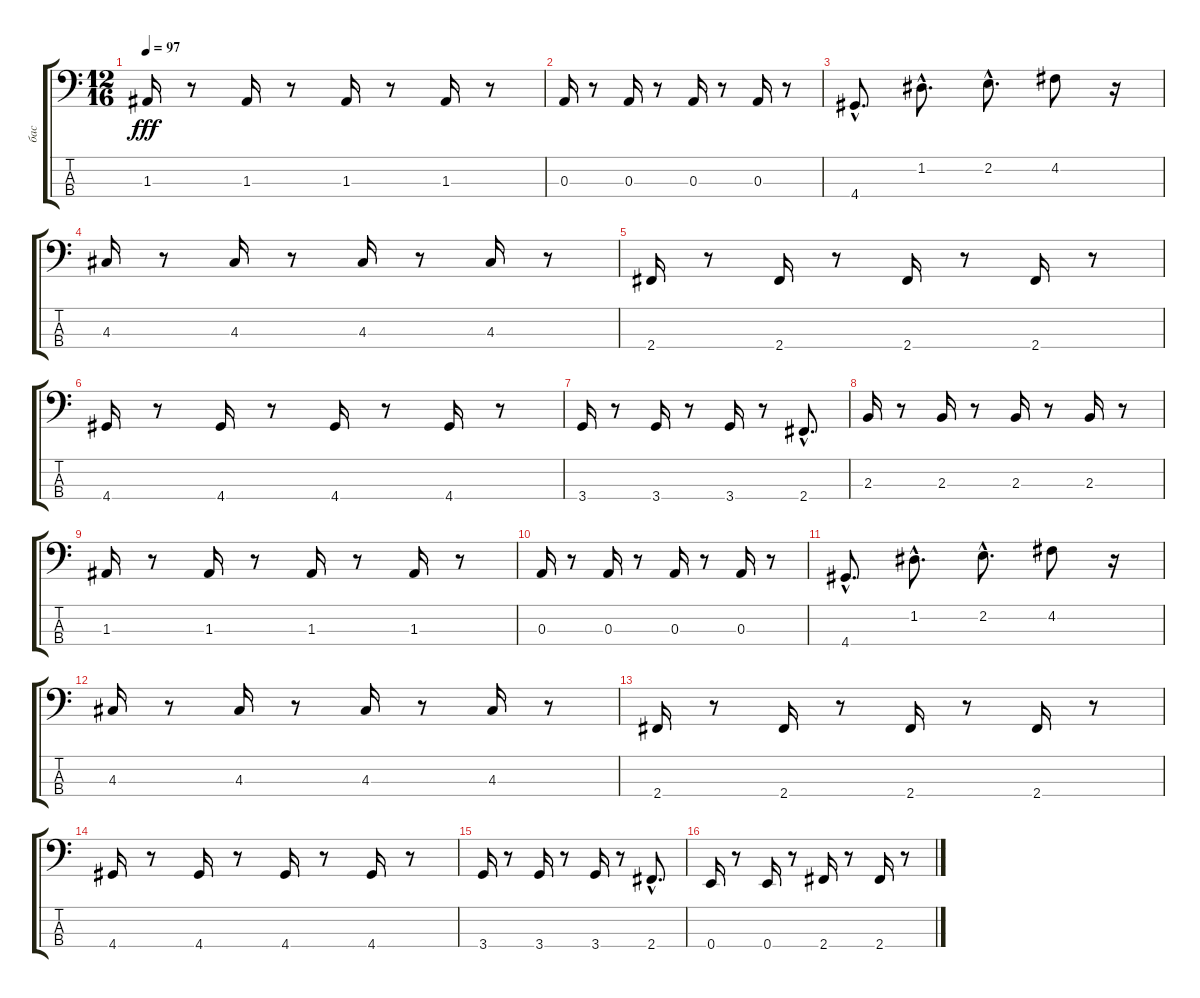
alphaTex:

\track ("бас" "бас") {instrument fretlessbass}
\staff {score tabs}
\tuning (G2 D2 A1 E1) {hide}
\ts (12 16)
\tempo 97
\clef f4
\ks c
1.3.16{dy fff} r.8 1.3.16 r.8 1.3.16 r.8 1.3.16 r.8 |
0.3.16 r.8 0.3.16 r.8 0.3.16 r.8 0.3.16 r.8 |
4.4{hac}.8{d} 1.2{hac}.8{d} 2.2{hac}.8{d} 4.2.8 r.16 |
4.3.16 r.8 4.3.16 r.8 4.3.16 r.8 4.3.16 r.8 |
2.4.16 r.8 2.4.16 r.8 2.4.16 r.8 2.4.16 r.8 |
4.4.16 r.8 4.4.16 r.8 4.4.16 r.8 4.4.16 r.8 |
3.4.16 r.8 3.4.16 r.8 3.4.16 r.8 2.4{hac}.8{d} |
2.3.16 r.8 2.3.16 r.8 2.3.16 r.8 2.3.16 r.8 |
1.3.16 r.8 1.3.16 r.8 1.3.16 r.8 1.3.16 r.8 |
0.3.16 r.8 0.3.16 r.8 0.3.16 r.8 0.3.16 r.8 |
4.4{hac}.8{d} 1.2{hac}.8{d} 2.2{hac}.8{d} 4.2.8 r.16 |
4.3.16 r.8 4.3.16 r.8 4.3.16 r.8 4.3.16 r.8 |
2.4.16 r.8 2.4.16 r.8 2.4.16 r.8 2.4.16 r.8 |
4.4.16 r.8 4.4.16 r.8 4.4.16 r.8 4.4.16 r.8 |
3.4.16 r.8 3.4.16 r.8 3.4.16 r.8 2.4{hac}.8{d} |
0.4.16 r.8 0.4.16 r.8 2.4.16 r.8 2.4.16 r.8
